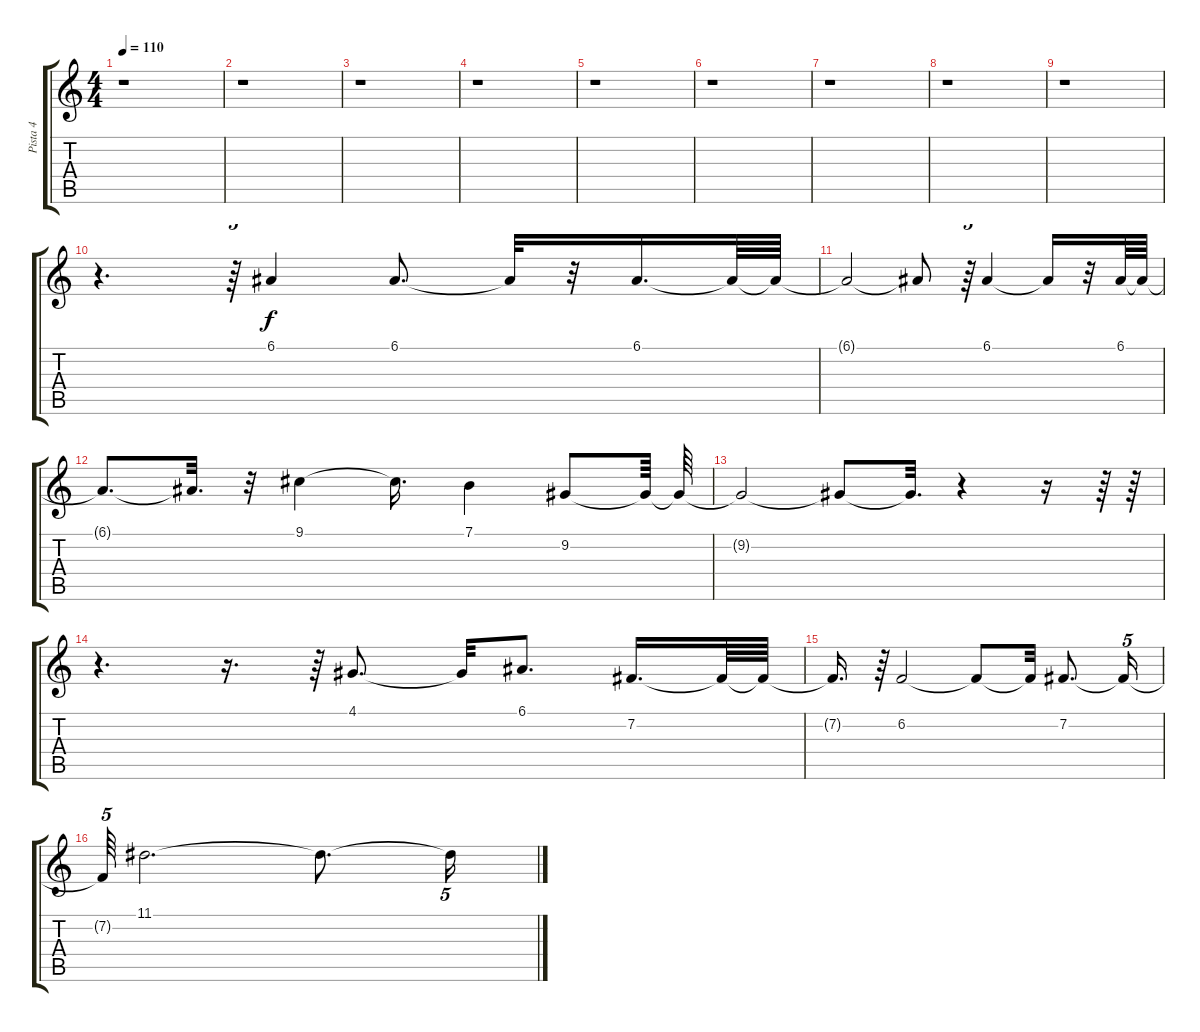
\track ("Pista 4" "Pista 4") {solo instrument flute}
\staff {score tabs}
\tuning (E4 B3 G3 D3 A2 E2) {hide}
\ts (4 4)
\tempo 110
\clef g2
\ks c
r.1{dy f} |
r.1 |
r.1 |
r.1 |
r.1 |
r.1 |
r.1 |
r.1 |
r.1 |
r.4{d} r.64{tu (5 4)} 6.1.4 6.1.8{d} 6.1{t}.32 r.32 6.1.16{d} 6.1{t}.64 6.1{t}.64 |
6.1{t}.2 6.1{t}.8 r.64{tu (5 4)} 6.1.4 6.1{t}.16 r.32 6.1.64 6.1{t}.64 |
6.1{t}.8{d} 6.1{t}.32{d} r.32 9.1.4 9.1{t}.16{d} 7.1.4 9.2.8 9.2{t}.64 9.2{t}.64 |
9.2{t}.2 9.2{t}.8 9.2{t}.32{d} r.4 r.16 r.64 r.64 |
r.4{d} r.16{d} r.64{tu (5 4)} 4.1.8{d} 4.1{t}.32 6.1.8{d} 7.2.16{d} 7.2{t}.64 7.2{t}.64 |
7.2{t}.16{d} r.64{tu (5 4)} 6.2.2 6.2{t}.8 6.2{t}.32 7.2.8{d} 7.2{t}.16{tu (5 4)} |
7.2{t}.64{tu (5 4)} 11.1.2{d} 11.1{t}.8{d} 11.1{t}.16{tu (5 4)}
